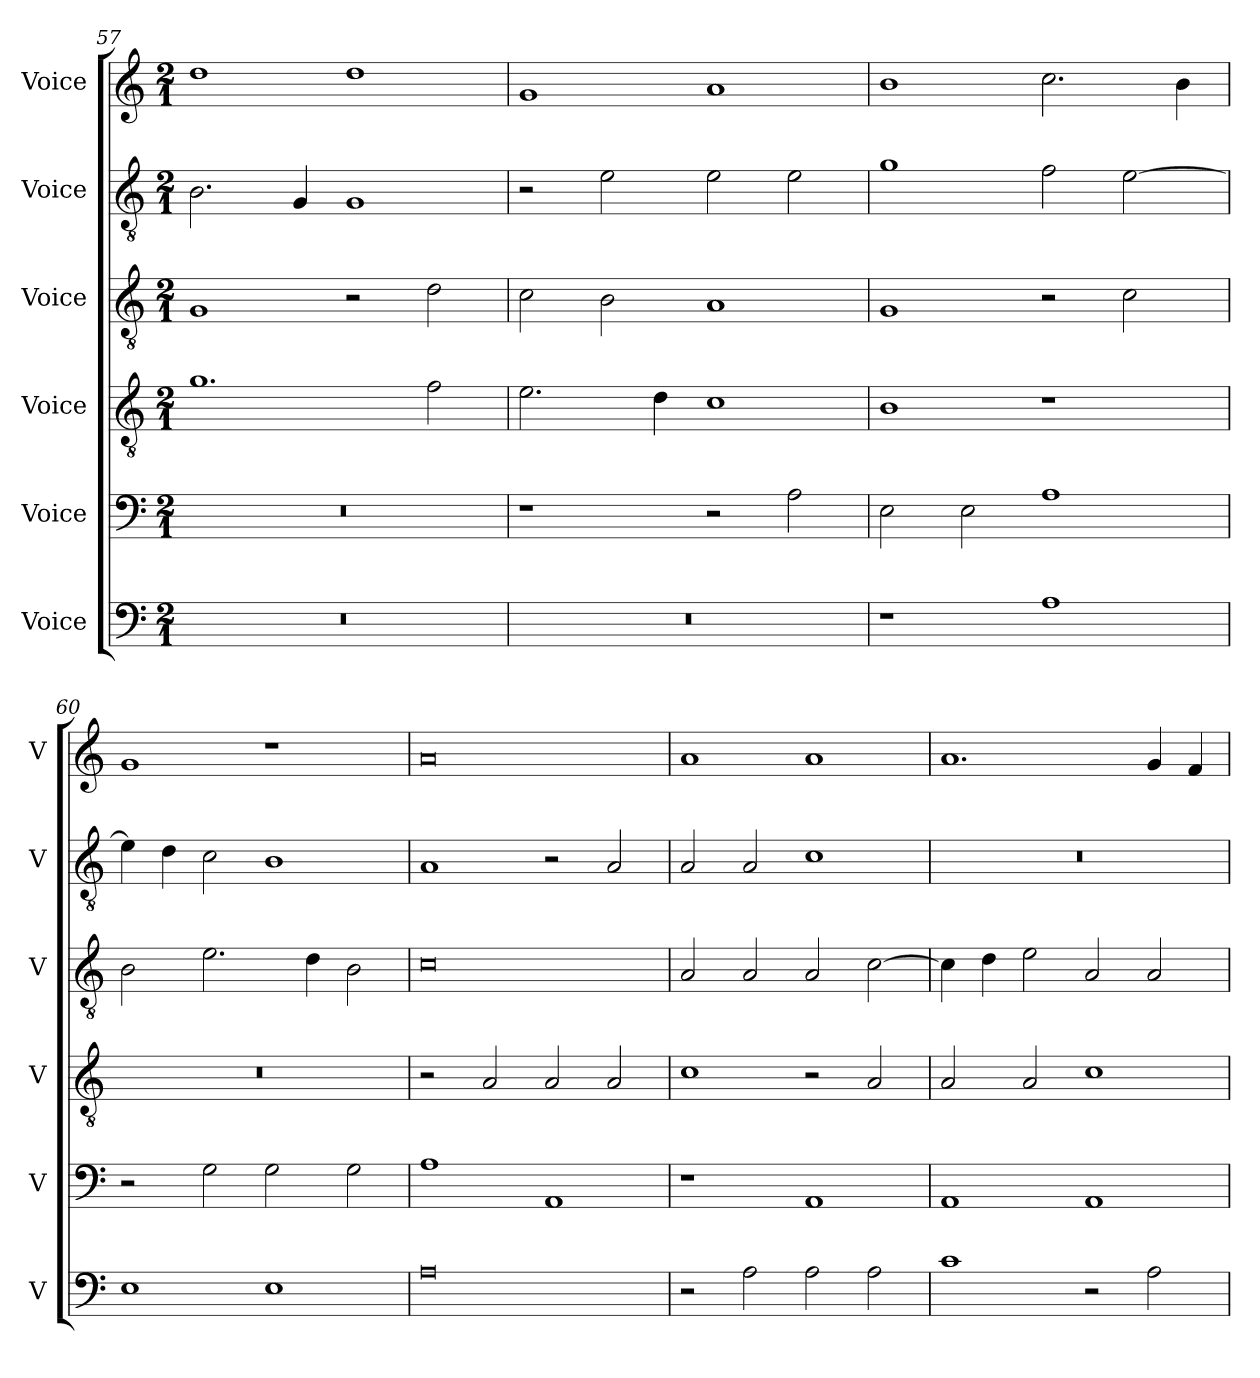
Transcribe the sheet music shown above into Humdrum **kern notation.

**kern	**kern	**kern	**kern	**kern	**kern
*part6	*part5	*part4	*part3	*part2	*part1
*staff6	*staff5	*staff4	*staff3	*staff2	*staff1
*I"Voice	*I"Voice	*I"Voice	*I"Voice	*I"Voice	*I"Voice
*I'V	*I'V	*I'V	*I'V	*I'V	*I'V
*clefF4	*clefF4	*clefGv2	*clefGv2	*clefGv2	*clefG2
*k[]	*k[]	*k[]	*k[]	*k[]	*k[]
*M2/1	*M2/1	*M2/1	*M2/1	*M2/1	*M2/1
=57	=57	=57	=57	=57	=57
0r	0r	1.g	1G	2.B\	1dd
.	.	.	.	4G/	.
.	.	.	2r	1G	1dd
.	.	2f\	2d\	.	.
=58	=58	=58	=58	=58	=58
0r	1r	2.e\	2c\	2r	1g
.	.	.	2B\	2e\	.
.	.	4d\	.	.	.
.	2r	1c	1A	2e\	1a
.	2A\	.	.	2e\	.
=59	=59	=59	=59	=59	=59
1r	2E\	1B	1G	1g	1b
.	2E\	.	.	.	.
1A	1A	1r	2r	2f\	2.cc\
.	.	.	2c\	[2e\	.
.	.	.	.	.	4b\
!!LO:PB:g=z
=60	=60	=60	=60	=60	=60
1E	2r	0r	2B\	4e\]	1g
.	.	.	.	4d\	.
.	2G\	.	2.e\	2c\	.
1E	2G\	.	.	1B	1r
.	.	.	4d\	.	.
.	2G\	.	2B\	.	.
=61	=61	=61	=61	=61	=61
0A	1A	2r	0c	1A	0a
.	.	2A/	.	.	.
.	1AA	2A/	.	2r	.
.	.	2A/	.	2A/	.
=62	=62	=62	=62	=62	=62
2r	1r	1c	2A/	2A/	1a
2A\	.	.	2A/	2A/	.
2A\	1AA	2r	2A/	1c	1a
2A\	.	2A/	[2c\	.	.
!!LO:LB:g=z
=63	=63	=63	=63	=63	=63
1c	1AA	2A/	4c\]	0r	1.a
.	.	.	4d\	.	.
.	.	2A/	2e\	.	.
2r	1AA	1c	2A/	.	.
2A\	.	.	2A/	.	4g/
.	.	.	.	.	4f/
=	=	=	=	=	=
*-	*-	*-	*-	*-	*-
